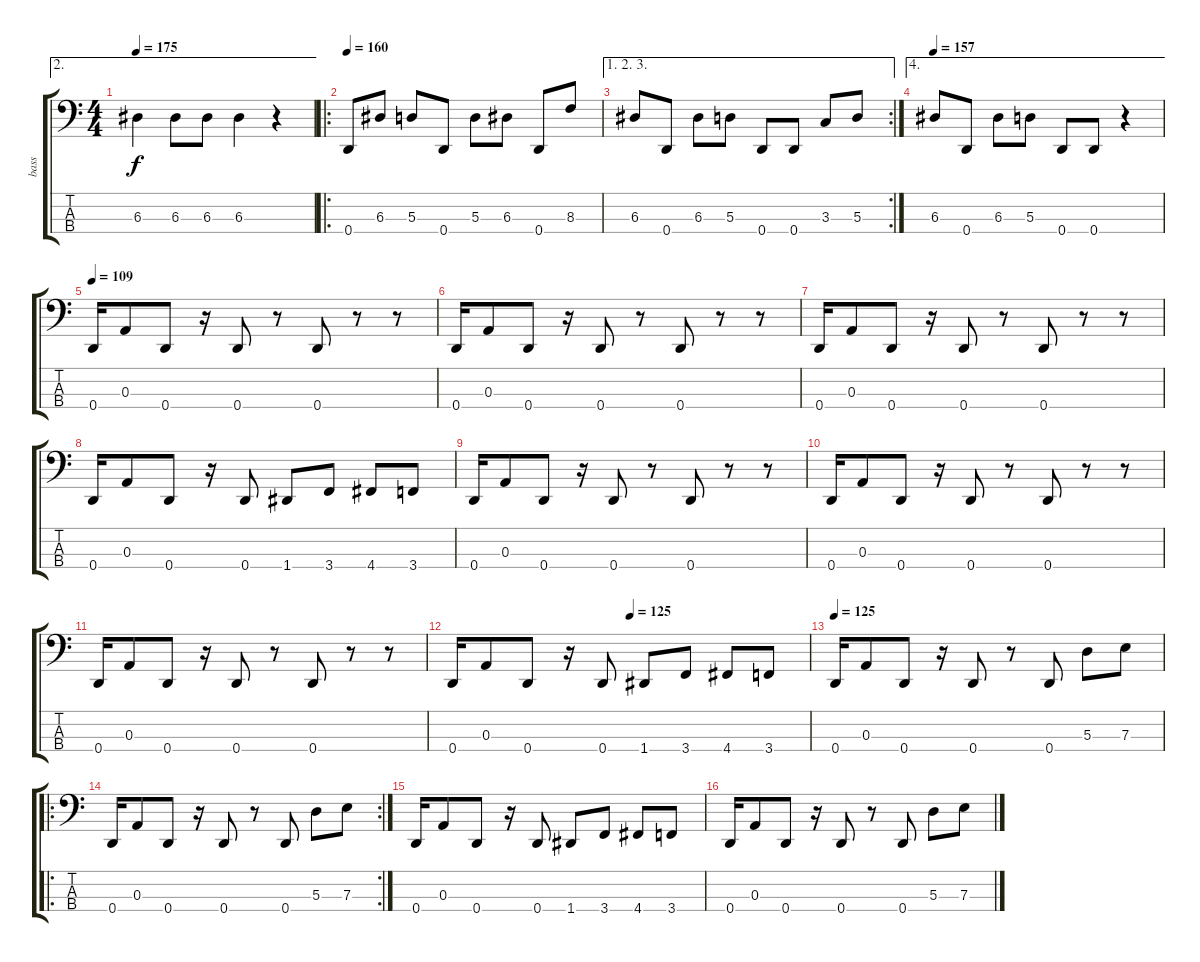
\track ("bass" "bass") {instrument electricbassfinger}
\staff {score tabs}
\tuning (G2 D2 A1 D1) {hide}
\ae 2
\ts (4 4)
\tempo 175
\clef f4
\ks c
6.3.4{dy f} 6.3.8 6.3.8 6.3.4 r.4 |
\ro
\tempo 157
\tempo 160
0.4.8 6.3.8 5.3.8 0.4.8 5.3.8 6.3.8 0.4.8 8.3.8 |
\ae (1 2 3)
\rc 2
6.3.8 0.4.8 6.3.8 5.3.8 0.4.8 0.4.8 3.3.8 5.3.8 |
\ae 4
\tempo 157
6.3.8 0.4.8 6.3.8 5.3.8 0.4.8 0.4.8 r.4 |
\tempo 109
0.4.16 0.3.8 0.4.8 r.16 0.4.8 r.8 0.4.8 r.8 r.8 |
0.4.16 0.3.8 0.4.8 r.16 0.4.8 r.8 0.4.8 r.8 r.8 |
0.4.16 0.3.8 0.4.8 r.16 0.4.8 r.8 0.4.8 r.8 r.8 |
0.4.16 0.3.8 0.4.8 r.16 0.4.8 1.4.8 3.4.8 4.4.8 3.4.8 |
0.4.16 0.3.8 0.4.8 r.16 0.4.8 r.8 0.4.8 r.8 r.8 |
0.4.16 0.3.8 0.4.8 r.16 0.4.8 r.8 0.4.8 r.8 r.8 |
0.4.16 0.3.8 0.4.8 r.16 0.4.8 r.8 0.4.8 r.8 r.8 |
\tempo (125 0.5)
0.4.16 0.3.8 0.4.8 r.16 0.4.8 1.4.8 3.4.8 4.4.8 3.4.8 |
\tempo 125
0.4.16 0.3.8 0.4.8 r.16 0.4.8 r.8 0.4.8 5.3.8 7.3.8 |
\ro
\rc 2
0.4.16 0.3.8 0.4.8 r.16 0.4.8 r.8 0.4.8 5.3.8 7.3.8 |
0.4.16 0.3.8 0.4.8 r.16 0.4.8 1.4.8 3.4.8 4.4.8 3.4.8 |
0.4.16 0.3.8 0.4.8 r.16 0.4.8 r.8 0.4.8 5.3.8 7.3.8
